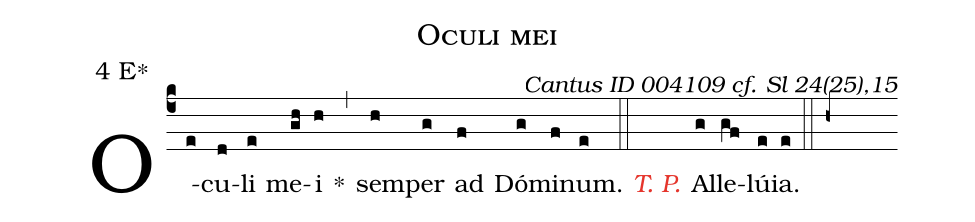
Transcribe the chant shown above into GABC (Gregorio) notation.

name: Oculi mei;
mode: 4;
mode-differentia: E\GreStar;
commentary: Cantus ID 004109 cf. Sl 24(25),15;
%%
(c4)

O(e)cu(d)li(e) me(gh)i(h) *(,) sem(h)per(g) ad(f) Dó(g)mi(f)num.(e)

(::)

<nlba><c><i>T. P.</i></c>() Al</nlba>(g)le(gf)lú(e)ia.(e)

(::)

(h+)
